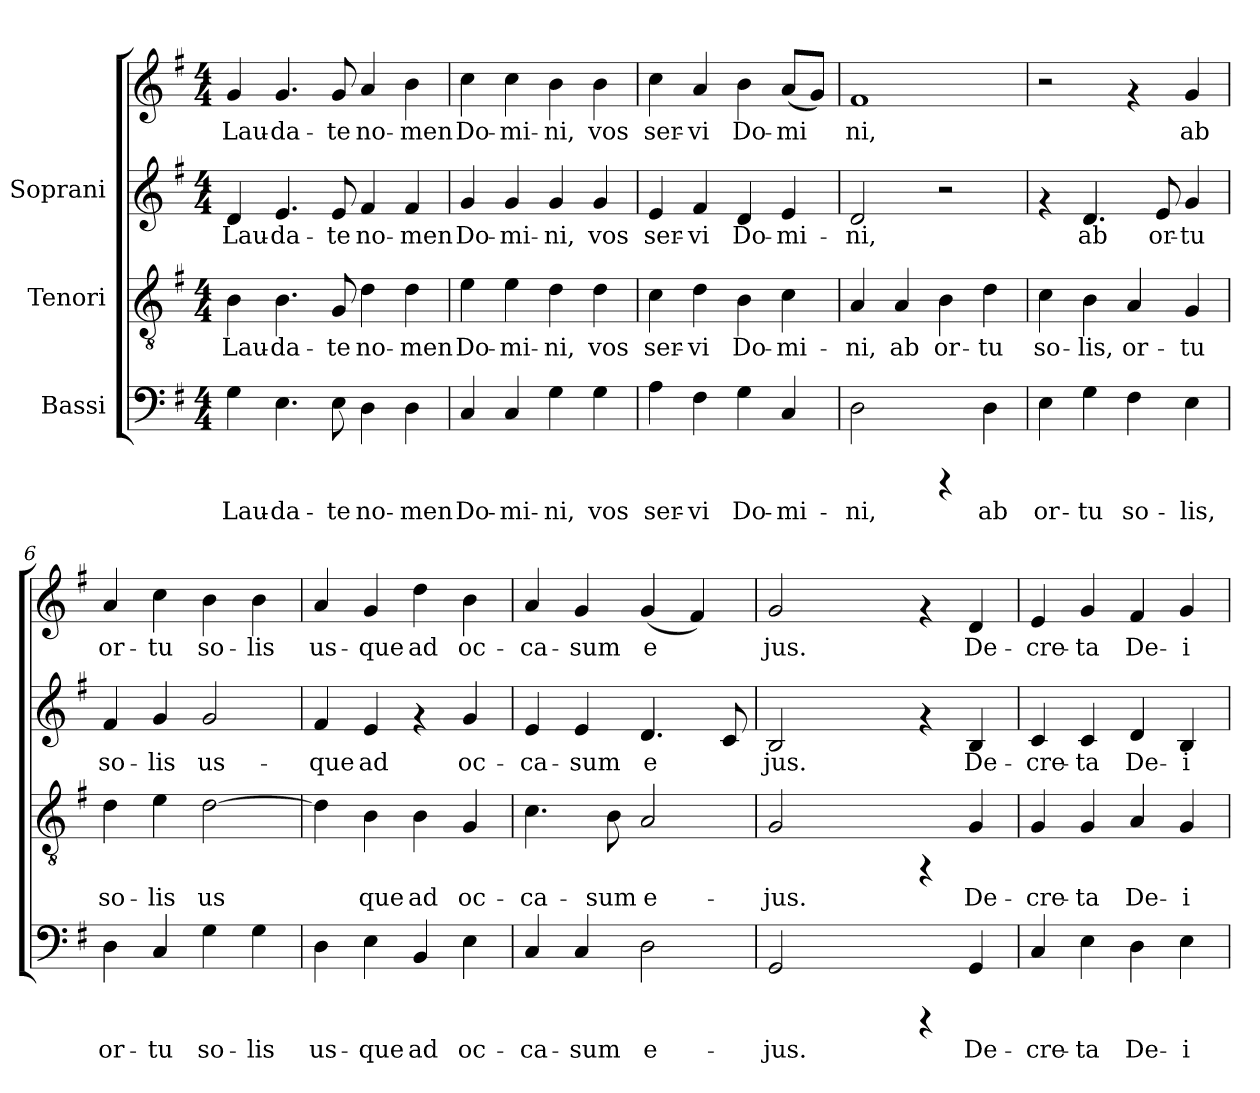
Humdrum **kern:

**kern	**text	**kern	**text	**kern	**text	**kern	**text
*part3	*part3	*part2	*part2	*part1	*part1	*part1	*part1
*staff4	*staff4	*staff3	*staff3	*staff2	*staff2	*staff1	*staff1
*I"Bassi	*	*I"Tenori	*	*I"Soprani	*	*	*
!!LO:PB:g=z
*stria5	*	*stria5	*	*stria5	*	*stria5	*
*clefF4	*	*clefGv2	*	*clefG2	*	*clefG2	*
*k[f#]	*	*k[f#]	*	*k[f#]	*	*k[f#]	*
*G:	*	*G:	*	*G:	*	*G:	*
*M4/4	*	*M4/4	*	*M4/4	*	*M4/4	*
=1	=1	=1	=1	=1	=1	=1	=1
!	!LO:LY:b	!	!LO:LY:b	!	!LO:LY:b	!	!LO:LY:b
4G\	Lau-	4B\	Lau-	4d/	Lau-	4g/	Lau-
!	!LO:LY:b	!	!LO:LY:b	!	!LO:LY:b	!	!LO:LY:b
4.E\	-da-	4.B\	-da-	4.e/	-da-	4.g/	-da-
!	!LO:LY:b	!	!LO:LY:b	!	!LO:LY:b	!	!LO:LY:b
8E\	-te	8G/	-te	8e/	-te	8g/	-te
!	!LO:LY:b	!	!LO:LY:b	!	!LO:LY:b	!	!LO:LY:b
4D\	no-	4d\	no-	4f#/	no-	4a/	no-
!	!LO:LY:b	!	!LO:LY:b	!	!LO:LY:b	!	!LO:LY:b
4D\	-men	4d\	-men	4f#/	-men	4b\	-men
=2	=2	=2	=2	=2	=2	=2	=2
!	!LO:LY:b	!	!LO:LY:b	!	!LO:LY:b	!	!LO:LY:b
4C/	Do-	4e\	Do-	4g/	Do-	4cc\	Do-
!	!LO:LY:b	!	!LO:LY:b	!	!LO:LY:b	!	!LO:LY:b
4C/	-mi-	4e\	-mi-	4g/	-mi-	4cc\	-mi-
!	!LO:LY:b	!	!LO:LY:b	!	!LO:LY:b	!	!LO:LY:b
4G\	-ni,	4d\	-ni,	4g/	-ni,	4b\	-ni,
!	!LO:LY:b	!	!LO:LY:b	!	!LO:LY:b	!	!LO:LY:b
4G\	vos	4d\	vos	4g/	vos	4b\	vos
=3	=3	=3	=3	=3	=3	=3	=3
!	!LO:LY:b	!	!LO:LY:b	!	!LO:LY:b	!	!LO:LY:b
4A\	ser-	4c\	ser-	4e/	-ser-	4cc\	ser-
!	!LO:LY:b	!	!LO:LY:b	!	!LO:LY:b	!	!LO:LY:b
4F#\	-vi	4d\	-vi	4f#/	-vi	4a/	-vi
!	!LO:LY:b	!	!LO:LY:b	!	!LO:LY:b	!	!LO:LY:b
4G\	Do-	4B\	Do-	4d/	Do-	4b\	Do-
!	!LO:LY:b	!	!LO:LY:b	!	!LO:LY:b	!	!LO:LY:b
4C/	-mi-	4c\	-mi-	4e/	-mi-	(>8a/L	-mi-
!	!	!	!	!	!	!	!LO:LY:b
.	.	.	.	.	.	8g/J)	--
!!LO:LB:g=z
=4	=4	=4	=4	=4	=4	=4	=4
!	!LO:LY:b	!	!LO:LY:b	!	!LO:LY:b	!	!LO:LY:b
2D\	-ni,	4A/	-ni,	2d/	ni,	1f#	-ni,
!	!	!	!LO:LY:b	!	!	!	!
.	.	4A/	ab	.	.	.	.
!	!	!	!LO:LY:b	!	!	!	!
4rCCC	.	4B\	or-	2r	.	.	.
!	!LO:LY:b	!	!LO:LY:b	!	!	!	!
4D\	ab	4d\	-tu	.	.	.	.
=5	=5	=5	=5	=5	=5	=5	=5
!	!LO:LY:b	!	!LO:LY:b	!	!	!	!
4E\	or-	4c\	so-	4rf	.	2r	.
!	!LO:LY:b	!	!LO:LY:b	!	!LO:LY:b	!	!
4G\	-tu	4B\	-lis,	4.d/	ab	.	.
!	!LO:LY:b	!	!LO:LY:b	!	!	!	!
4F#\	so-	4A/	or-	.	.	4rf	.
!	!	!	!	!	!LO:LY:b	!	!
.	.	.	.	8e/	or-	.	.
!	!LO:LY:b	!	!LO:LY:b	!	!LO:LY:b	!	!LO:LY:b
4E\	-lis,	4G/	-tu	4g/	-tu	4g/	ab
=6	=6	=6	=6	=6	=6	=6	=6
!	!LO:LY:b	!	!LO:LY:b	!	!LO:LY:b	!	!LO:LY:b
4D\	or-	4d\	so-	4f#/	so-	4a/	or-
!	!LO:LY:b	!	!LO:LY:b	!	!LO:LY:b	!	!LO:LY:b
4C/	-tu	4e\	-lis	4g/	-lis	4cc\	-tu
!	!LO:LY:b	!	!LO:LY:b	!	!LO:LY:b	!	!LO:LY:b
4G\	so-	[>2d\	us-	2g/	us-	4b\	so-
!	!LO:LY:b	!	!	!	!	!	!LO:LY:b
4G\	-lis	.	.	.	.	4b\	-lis
=7	=7	=7	=7	=7	=7	=7	=7
!	!LO:LY:b	!	!LO:LY:b	!	!LO:LY:b	!	!LO:LY:b
4D\	us-	4d\]	-	4f#/	-que	4a/	-us-
!	!LO:LY:b	!	!LO:LY:b	!	!LO:LY:b	!	!LO:LY:b
4E\	-que	4B\	que	4e/	ad	4g/	-que
!	!LO:LY:b	!	!LO:LY:b	!	!	!	!LO:LY:b
4BB/	ad	4B\	ad	4rf	.	4dd\	ad
!	!LO:LY:b	!	!LO:LY:b	!	!LO:LY:b	!	!LO:LY:b
4E\	oc-	4G/	oc-	4g/	oc-	4b\	oc-
!!LO:LB:g=z
=8	=8	=8	=8	=8	=8	=8	=8
!	!LO:LY:b	!	!LO:LY:b	!	!LO:LY:b	!	!LO:LY:b
4C/	-ca-	4.c\	-ca-	4e/	-ca-	4a/	-ca-
!	!LO:LY:b	!	!	!	!LO:LY:b	!	!LO:LY:b
4C/	-sum	.	.	4e/	-sum	4g/	-sum
!	!	!	!LO:LY:b	!	!	!	!
.	.	8B\	-sum	.	.	.	.
!	!LO:LY:b	!	!LO:LY:b	!	!LO:LY:b	!	!LO:LY:b
2D\	e-	2A/	e-	4.d/	e-	(>4g/	e-
!	!	!	!	!	!	!	!LO:LY:b
.	.	.	.	.	.	4f#/)	--
!	!	!	!	!	!LO:LY:b	!	!
.	.	.	.	8c/	--	.	.
=9	=9	=9	=9	=9	=9	=9	=9
!	!LO:LY:b	!	!LO:LY:b	!	!LO:LY:b	!	!LO:LY:b
2GG/	-jus.	2G/	-jus.	2B/	-jus.	2g/	-jus.
2ryy	.	2ryy	.	2ryy	.	2ryy	.
4rCCC	.	4rFF	.	4rf	.	4rf	.
!	!LO:LY:b	!	!LO:LY:b	!	!LO:LY:b	!	!LO:LY:b
4GG/	De-	4G/	De-	4B/	De-	4d/	De-
=10	=10	=10	=10	=10	=10	=10	=10
!	!LO:LY:b	!	!LO:LY:b	!	!LO:LY:b	!	!LO:LY:b
4C/	-cre-	4G/	-cre-	4c/	cre-	4e/	-cre-
!	!LO:LY:b	!	!LO:LY:b	!	!LO:LY:b	!	!LO:LY:b
4E\	-ta	4G/	-ta	4c/	-ta	4g/	-ta
!	!LO:LY:b	!	!LO:LY:b	!	!LO:LY:b	!	!LO:LY:b
4D\	De-	4A/	De-	4d/	De-	4f#/	De-
!	!LO:LY:b	!	!LO:LY:b	!	!LO:LY:b	!	!LO:LY:b
4E\	-i	4G/	-i	4B/	-i	4g/	-i
=	=	=	=	=	=	=	=
*-	*-	*-	*-	*-	*-	*-	*-
